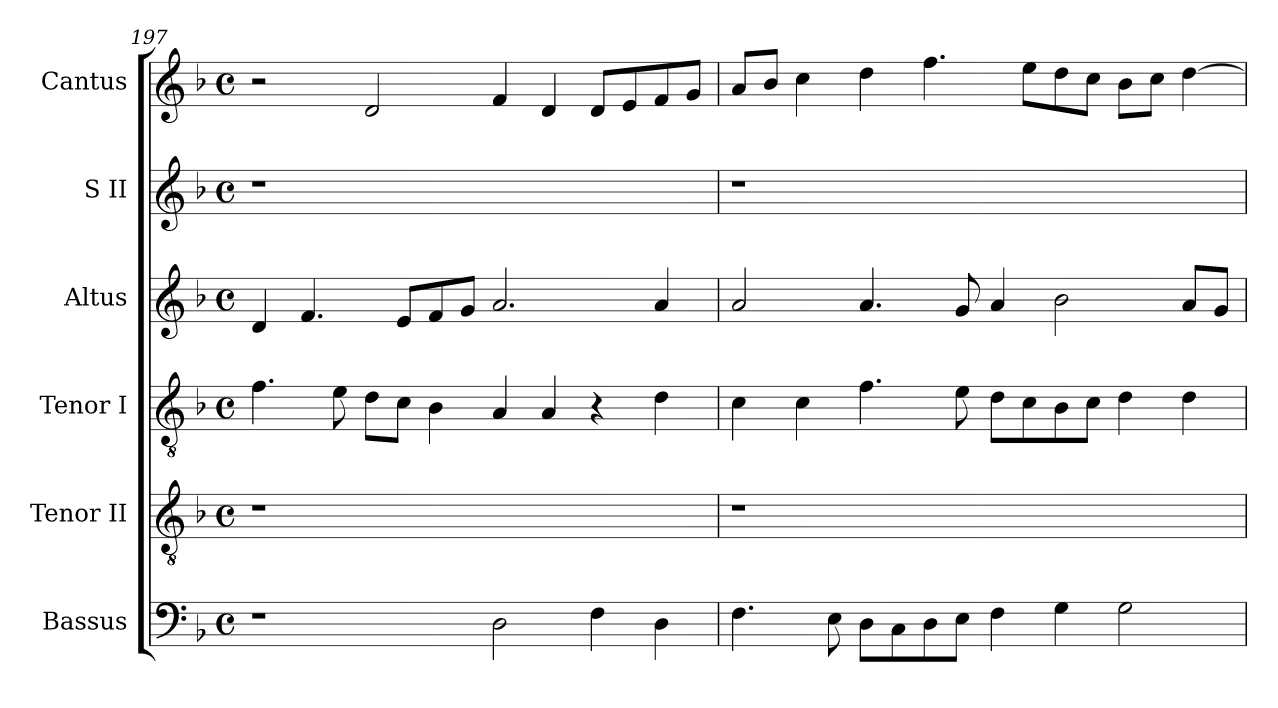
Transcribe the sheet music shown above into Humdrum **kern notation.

**kern	**kern	**kern	**kern	**kern	**kern
*part6	*part5	*part4	*part3	*part2	*part1
*staff6	*staff5	*staff4	*staff3	*staff2	*staff1
*I"Bassus	*I"Tenor II	*I"Tenor I	*I"Altus	*I"S II	*I"Cantus
*I'B	*I'T II	*I'T I	*I'A	*	*
!!LO:LB:g=z
*clefF4	*clefGv2	*clefGv2	*clefG2	*clefG2	*clefG2
*k[b-]	*k[b-]	*k[b-]	*k[b-]	*k[b-]	*k[b-]
*F:	*F:	*F:	*F:	*F:	*F:
*M4/4	*M4/4	*M4/4	*M4/4	*M4/4	*M4/4
*met(c)	*met(c)	*met(c)	*met(c)	*met(c)	*met(c)
=197	=197	=197	=197	=197	=197
1r	1r	4.f\	4d/	1r	2r
.	.	.	4.f/	.	.
.	.	8e\	.	.	.
.	.	8d\L	.	.	2d/
.	.	8c\J	8e/L	.	.
.	.	4B-\	8f/	.	.
.	.	.	8g/J	.	.
2D\	1ryy	4A/	2.a/	1ryy	4f/
.	.	4A/	.	.	4d/
4F\	.	4r	.	.	8d/L
.	.	.	.	.	8e/
4D\	.	4d\	4a/	.	8f/
.	.	.	.	.	8g/J
=198	=198	=198	=198	=198	=198
4.F\	1r	4c\	2a/	1r	8a/L
.	.	.	.	.	8b-/J
.	.	4c\	.	.	4cc\
8E\	.	.	.	.	.
8D\L	.	4.f\	4.a/	.	4dd\
8C\	.	.	.	.	.
8D\	.	.	.	.	4.ff\
8E\J	.	8e\	8g/	.	.
4F\	1ryy	8d\L	4a/	1ryy	.
.	.	8c\	.	.	8ee\L
4G\	.	8B-\	2b-\	.	8dd\
.	.	8c\J	.	.	8cc\J
2G\	.	4d\	.	.	8b-\L
.	.	.	.	.	8cc\J
.	.	4d\	8a/L	.	[>4dd\
.	.	.	8g/J	.	.
=	=	=	=	=	=
*-	*-	*-	*-	*-	*-
